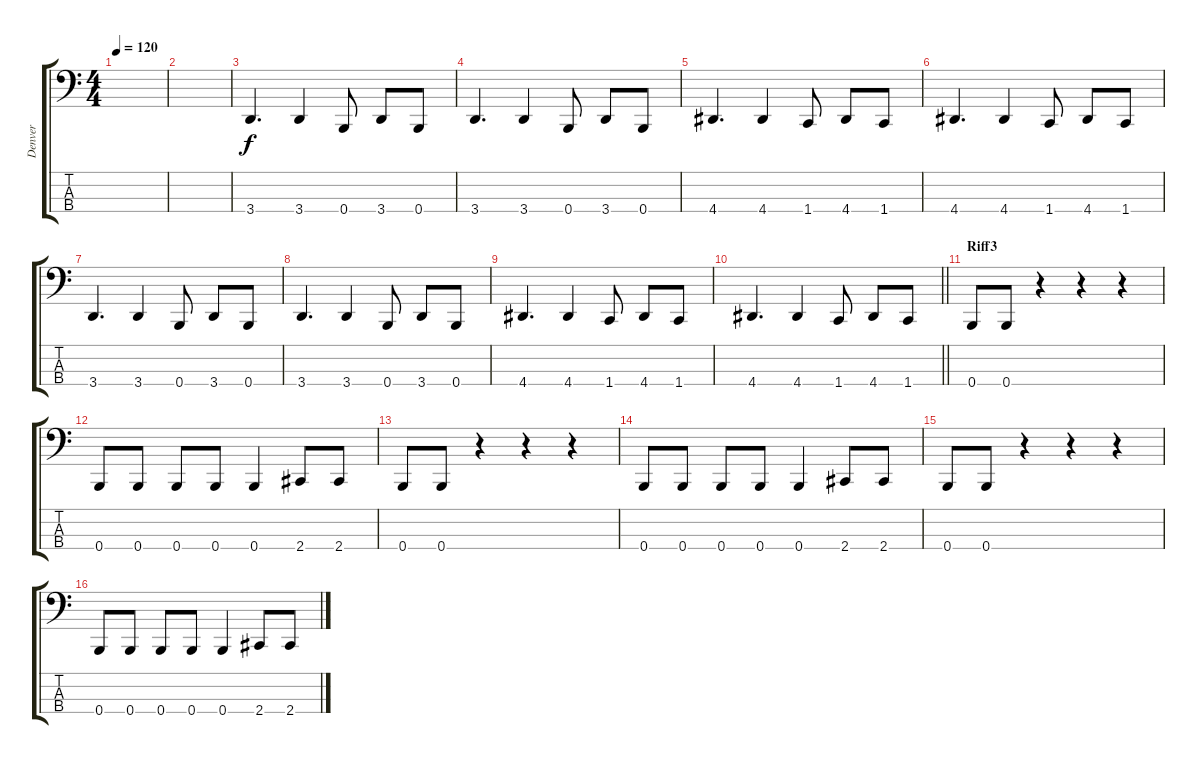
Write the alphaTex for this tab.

\track ("Denver" "Denver") {instrument electricbasspick}
\staff {score tabs}
\tuning (Eb2 Bb1 F1 B0) {hide}
\ts (4 4)
\tempo 120
\clef f4
\ks c
|
|
3.4.4{d} 3.4.4 0.4.8 3.4.8 0.4.8 |
3.4.4{d} 3.4.4 0.4.8 3.4.8 0.4.8 |
4.4.4{d} 4.4.4 1.4.8 4.4.8 1.4.8 |
4.4.4{d} 4.4.4 1.4.8 4.4.8 1.4.8 |
3.4.4{d} 3.4.4 0.4.8 3.4.8 0.4.8 |
3.4.4{d} 3.4.4 0.4.8 3.4.8 0.4.8 |
4.4.4{d} 4.4.4 1.4.8 4.4.8 1.4.8 |
\barLineRight lightlight
4.4.4{d} 4.4.4 1.4.8 4.4.8 1.4.8 |
\section ("" "Riff3")
0.4.8 0.4.8 r.4 r.4 r.4 |
0.4.8 0.4.8 0.4.8 0.4.8 0.4.4 2.4.8 2.4.8 |
0.4.8 0.4.8 r.4 r.4 r.4 |
0.4.8 0.4.8 0.4.8 0.4.8 0.4.4 2.4.8 2.4.8 |
0.4.8 0.4.8 r.4 r.4 r.4 |
0.4.8 0.4.8 0.4.8 0.4.8 0.4.4 2.4.8 2.4.8
